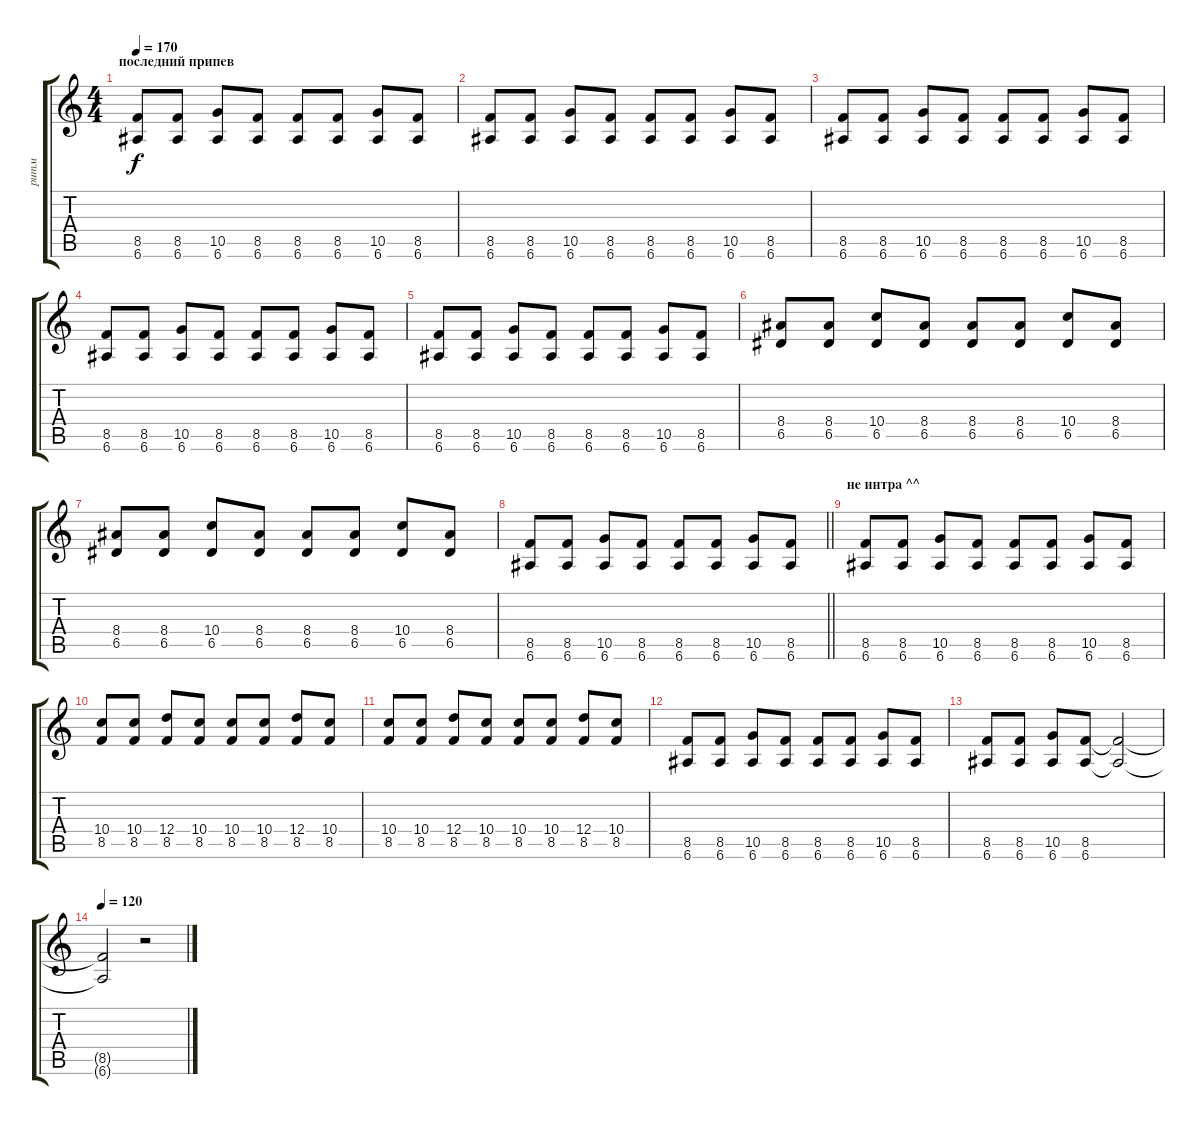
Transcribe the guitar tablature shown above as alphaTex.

\track ("ритм" "ритм") {instrument acousticguitarnylon}
\staff {score tabs}
\tuning (E4 B3 G3 D3 A2 E2) {hide}
\ts (4 4)
\section ("" "последний припев")
\tempo 170
\clef g2
\ks c
(8.5 6.6).8{dy f} (8.5 6.6).8 (10.5 6.6).8 (8.5 6.6).8 (8.5 6.6).8 (8.5 6.6).8 (10.5 6.6).8 (8.5 6.6).8 |
(8.5 6.6).8 (8.5 6.6).8 (10.5 6.6).8 (8.5 6.6).8 (8.5 6.6).8 (8.5 6.6).8 (10.5 6.6).8 (8.5 6.6).8 |
(8.5 6.6).8 (8.5 6.6).8 (10.5 6.6).8 (8.5 6.6).8 (8.5 6.6).8 (8.5 6.6).8 (10.5 6.6).8 (8.5 6.6).8 |
(8.5 6.6).8 (8.5 6.6).8 (10.5 6.6).8 (8.5 6.6).8 (8.5 6.6).8 (8.5 6.6).8 (10.5 6.6).8 (8.5 6.6).8 |
(8.5 6.6).8 (8.5 6.6).8 (10.5 6.6).8 (8.5 6.6).8 (8.5 6.6).8 (8.5 6.6).8 (10.5 6.6).8 (8.5 6.6).8 |
(8.4 6.5).8 (8.4 6.5).8 (10.4 6.5).8 (8.4 6.5).8 (8.4 6.5).8 (8.4 6.5).8 (10.4 6.5).8 (8.4 6.5).8 |
(8.4 6.5).8 (8.4 6.5).8 (10.4 6.5).8 (8.4 6.5).8 (8.4 6.5).8 (8.4 6.5).8 (10.4 6.5).8 (8.4 6.5).8 |
\barLineRight lightlight
(8.5 6.6).8 (8.5 6.6).8 (10.5 6.6).8 (8.5 6.6).8 (8.5 6.6).8 (8.5 6.6).8 (10.5 6.6).8 (8.5 6.6).8 |
\section ("" "не интра ^^")
(8.5 6.6).8 (8.5 6.6).8 (10.5 6.6).8 (8.5 6.6).8 (8.5 6.6).8 (8.5 6.6).8 (10.5 6.6).8 (8.5 6.6).8 |
(10.4 8.5).8 (10.4 8.5).8 (12.4 8.5).8 (10.4 8.5).8 (10.4 8.5).8 (10.4 8.5).8 (12.4 8.5).8 (10.4 8.5).8 |
(10.4 8.5).8 (10.4 8.5).8 (12.4 8.5).8 (10.4 8.5).8 (10.4 8.5).8 (10.4 8.5).8 (12.4 8.5).8 (10.4 8.5).8 |
(8.5 6.6).8 (8.5 6.6).8 (10.5 6.6).8 (8.5 6.6).8 (8.5 6.6).8 (8.5 6.6).8 (10.5 6.6).8 (8.5 6.6).8 |
(8.5 6.6).8 (8.5 6.6).8 (10.5 6.6).8 (8.5 6.6).8 (8.5{t} 6.6{t}).2 |
\tempo 120
(8.5{t} 6.6{t}).2 r.2
